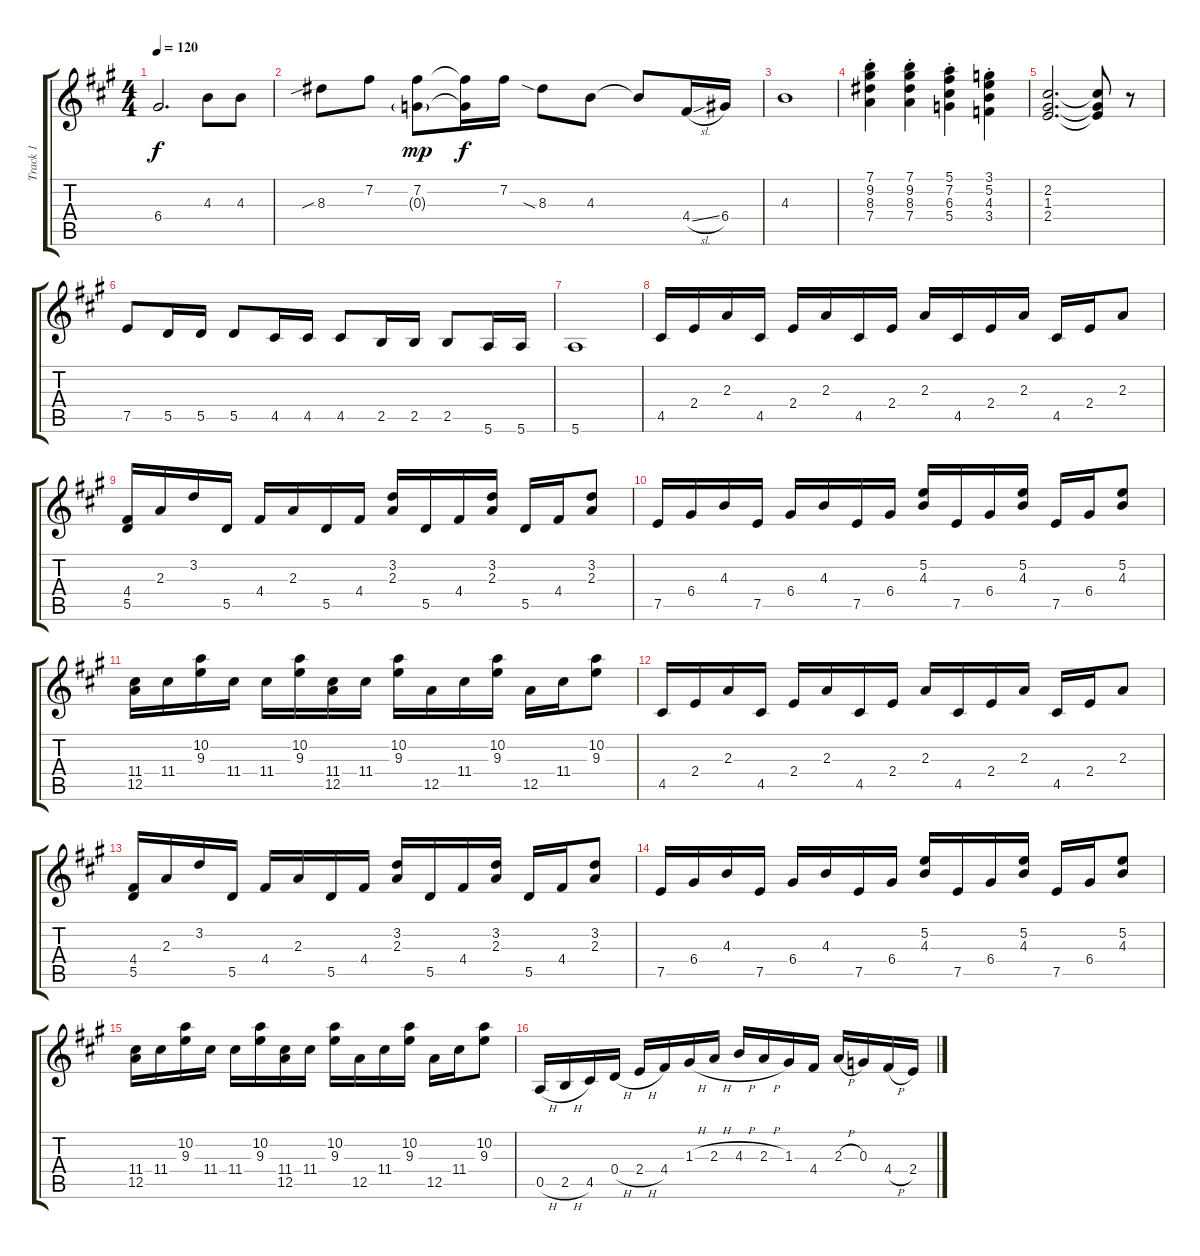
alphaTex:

\track ("Track 1" "Track 1") {instrument electricguitarjazz}
\staff {score tabs}
\tuning (E4 B3 G3 D3 A2 E2) {hide}
\ts (4 4)
\tempo 120
\clef g2
\ks a
6.4.2{d dy f} 4.3.8 4.3.8 |
8.3{sib}.8 7.2.8 (7.2 0.3{g}).8{dy mp} (7.2{t} 0.3{t}).16{dy f} 7.2.16 8.3{sia}.8 4.3.8 4.3{t}.8 4.4{sl}.16 6.4.16 |
4.3.1 |
(7.1{st} 9.2 8.3 7.4).4 (7.1{st} 9.2 8.3 7.4).4 (5.1{st} 7.2 6.3 5.4).4 (3.1{st} 5.2 4.3 3.4).4 |
(2.2 1.3 2.4).2{d} (2.2{t} 1.3{t} 2.4{t}).8 r.8 |
7.5.8 5.5.16 5.5.16 5.5.8 4.5.16 4.5.16 4.5.8 2.5.16 2.5.16 2.5.8 5.6.16 5.6.16 |
5.6.1 |
4.5.16 2.4.16 2.3.16 4.5.16 2.4.16 2.3.16 4.5.16 2.4.16 2.3.16 4.5.16 2.4.16 2.3.16 4.5.16 2.4.16 2.3.8 |
(4.4 5.5).16 2.3.16 3.2.16 5.5.16 4.4.16 2.3.16 5.5.16 4.4.16 (3.2 2.3).16 5.5.16 4.4.16 (3.2 2.3).16 5.5.16 4.4.16 (3.2 2.3).8 |
7.5.16 6.4.16 4.3.16 7.5.16 6.4.16 4.3.16 7.5.16 6.4.16 (5.2 4.3).16 7.5.16 6.4.16 (5.2 4.3).16 7.5.16 6.4.16 (5.2 4.3).8 |
(11.4 12.5).16 11.4.16 (10.2 9.3).16 11.4.16 11.4.16 (10.2 9.3).16 (11.4 12.5).16 11.4.16 (10.2 9.3).16 12.5.16 11.4.16 (10.2 9.3).16 12.5.16 11.4.16 (10.2 9.3).8 |
4.5.16 2.4.16 2.3.16 4.5.16 2.4.16 2.3.16 4.5.16 2.4.16 2.3.16 4.5.16 2.4.16 2.3.16 4.5.16 2.4.16 2.3.8 |
(4.4 5.5).16 2.3.16 3.2.16 5.5.16 4.4.16 2.3.16 5.5.16 4.4.16 (3.2 2.3).16 5.5.16 4.4.16 (3.2 2.3).16 5.5.16 4.4.16 (3.2 2.3).8 |
7.5.16 6.4.16 4.3.16 7.5.16 6.4.16 4.3.16 7.5.16 6.4.16 (5.2 4.3).16 7.5.16 6.4.16 (5.2 4.3).16 7.5.16 6.4.16 (5.2 4.3).8 |
(11.4 12.5).16 11.4.16 (10.2 9.3).16 11.4.16 11.4.16 (10.2 9.3).16 (11.4 12.5).16 11.4.16 (10.2 9.3).16 12.5.16 11.4.16 (10.2 9.3).16 12.5.16 11.4.16 (10.2 9.3).8 |
0.5{h}.16 2.5{h}.16 4.5.16 0.4{h}.16 2.4{h}.16 4.4.16 1.3{h}.16 2.3{h}.16 4.3{h}.16 2.3{h}.16 1.3.16 4.4.16 2.3{h}.16 0.3.16 4.4{h}.16 2.4{h}.16
